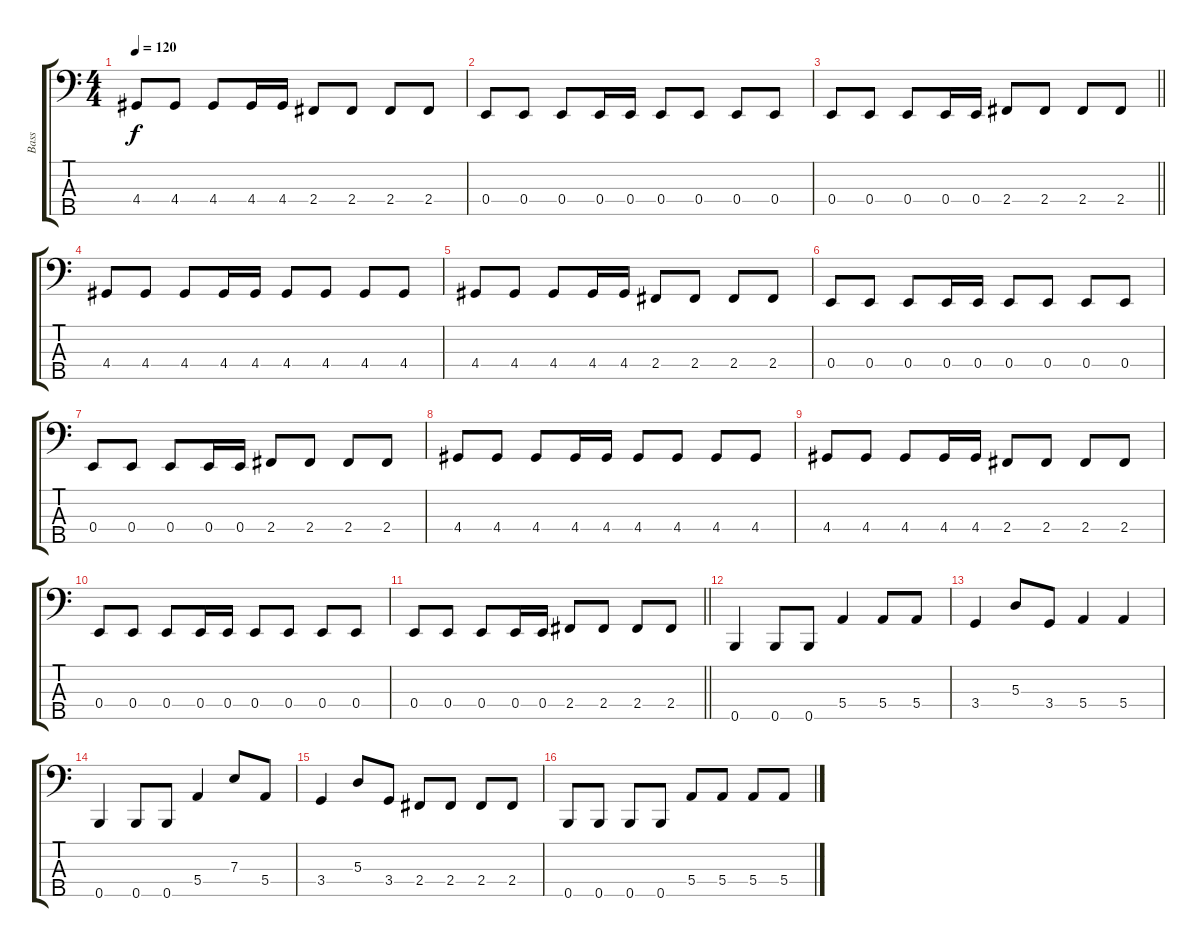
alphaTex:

\track ("Bass" "Bass") {instrument electricbassfinger}
\staff {score tabs}
\tuning (G2 D2 A1 E1 B0) {hide}
\ts (4 4)
\tempo 120
\clef f4
\ks c
4.4.8{dy f} 4.4.8 4.4.8 4.4.16 4.4.16 2.4.8 2.4.8 2.4.8 2.4.8 |
0.4.8 0.4.8 0.4.8 0.4.16 0.4.16 0.4.8 0.4.8 0.4.8 0.4.8 |
\barLineRight lightlight
0.4.8 0.4.8 0.4.8 0.4.16 0.4.16 2.4.8 2.4.8 2.4.8 2.4.8 |
4.4.8 4.4.8 4.4.8 4.4.16 4.4.16 4.4.8 4.4.8 4.4.8 4.4.8 |
4.4.8 4.4.8 4.4.8 4.4.16 4.4.16 2.4.8 2.4.8 2.4.8 2.4.8 |
0.4.8 0.4.8 0.4.8 0.4.16 0.4.16 0.4.8 0.4.8 0.4.8 0.4.8 |
0.4.8 0.4.8 0.4.8 0.4.16 0.4.16 2.4.8 2.4.8 2.4.8 2.4.8 |
4.4.8 4.4.8 4.4.8 4.4.16 4.4.16 4.4.8 4.4.8 4.4.8 4.4.8 |
4.4.8 4.4.8 4.4.8 4.4.16 4.4.16 2.4.8 2.4.8 2.4.8 2.4.8 |
0.4.8 0.4.8 0.4.8 0.4.16 0.4.16 0.4.8 0.4.8 0.4.8 0.4.8 |
\barLineRight lightlight
0.4.8 0.4.8 0.4.8 0.4.16 0.4.16 2.4.8 2.4.8 2.4.8 2.4.8 |
\section ("" "")
0.5.4 0.5.8 0.5.8 5.4.4 5.4.8 5.4.8 |
3.4.4 5.3.8 3.4.8 5.4.4 5.4.4 |
0.5.4 0.5.8 0.5.8 5.4.4 7.3.8 5.4.8 |
3.4.4 5.3.8 3.4.8 2.4.8 2.4.8 2.4.8 2.4.8 |
0.5.8 0.5.8 0.5.8 0.5.8 5.4.8 5.4.8 5.4.8 5.4.8
